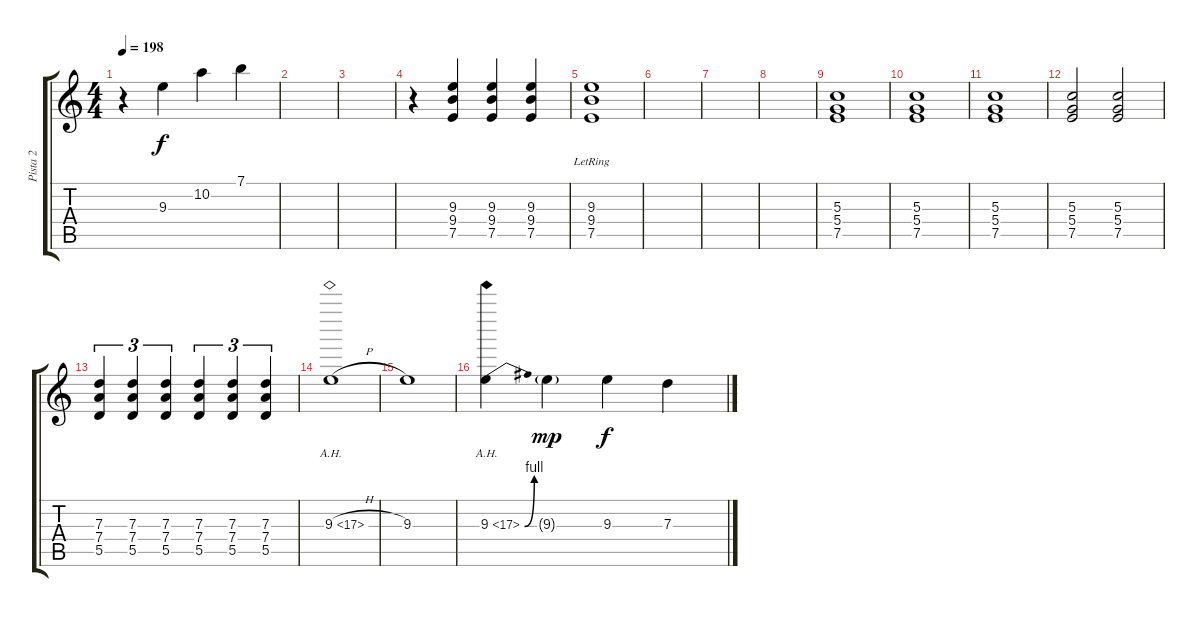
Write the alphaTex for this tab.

\track ("Pista 2" "Pista 2") {instrument overdrivenguitar}
\staff {score tabs}
\tuning (E4 B3 G3 D3 A2 E2) {hide}
\ts (4 4)
\tempo 198
\clef g2
\ks c
r.4{dy f} 9.3.4 10.2.4 7.1.4 |
|
|
r.4 (9.3 9.4 7.5).4 (9.3 9.4 7.5).4 (9.3 9.4 7.5).4 |
(9.3{lr} 9.4 7.5).1 |
|
|
|
(5.3 5.4 7.5).1 |
(5.3 5.4 7.5).1 |
(5.3 5.4 7.5).1 |
(5.3 5.4 7.5).2 (5.3 5.4 7.5).2 |
(7.3 7.4 5.5).4{tu (3 2)} (7.3 7.4 5.5).4{tu (3 2)} (7.3 7.4 5.5).4{tu (3 2)} (7.3 7.4 5.5).4{tu (3 2)} (7.3 7.4 5.5).4{tu (3 2)} (7.3 7.4 5.5).4{tu (3 2)} |
9.3{ah 8 h}.1 |
9.3.1 |
9.3{be (bend 0 0 60 4) ah 8}.4 9.3{g}.4{dy mp} 9.3.4{dy f} 7.3{h}.4
